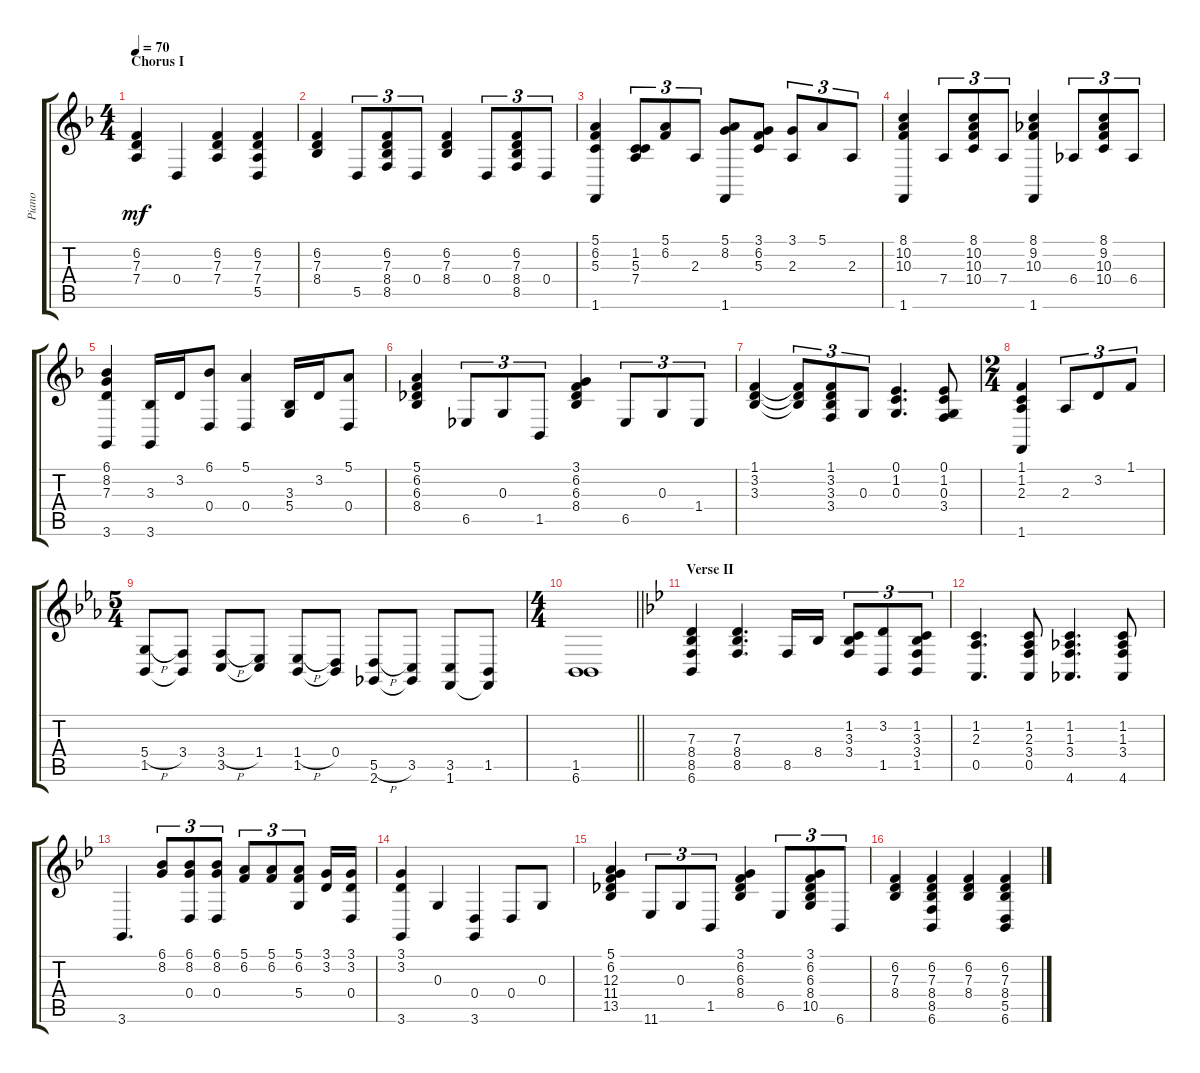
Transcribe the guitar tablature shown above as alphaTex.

\track ("Piano" "Piano") {instrument brightacousticpiano}
\staff {score tabs}
\tuning (E4 B3 G3 D3 A2 E2) {hide}
\ts (4 4)
\section ("" "Chorus I")
\tempo 70
\clef g2
\ks dminor
(6.2 7.3 7.4).4{dy mf} 0.4.4 (6.2 7.3 7.4).4 (6.2 7.3 7.4 5.5).4 |
(6.2 7.3 8.4).4 5.5.8{tu (3 2)} (6.2 7.3 8.4 8.5).8{tu (3 2)} 0.4.8{tu (3 2)} (6.2 7.3 8.4).4 0.4.8{tu (3 2)} (6.2 7.3 8.4 8.5).8{tu (3 2)} 0.4.8{tu (3 2)} |
(5.1 6.2 5.3 1.6).4 (1.2 5.3 7.4).8{tu (3 2)} (5.1 6.2).8{tu (3 2)} 2.3.8{tu (3 2)} (5.1 8.2 1.6).8 (3.1 6.2 5.3).8 (3.1 2.3).8{tu (3 2)} 5.1.8{tu (3 2)} 2.3.8{tu (3 2)} |
(8.1 10.2 10.3 1.6).4 7.4.8{tu (3 2)} (8.1 10.2 10.3 10.4).8{tu (3 2)} 7.4.8{tu (3 2)} (8.1 9.2 10.3 1.6).4 6.4.8{tu (3 2)} (8.1 9.2 10.3 10.4).8{tu (3 2)} 6.4.8{tu (3 2)} |
(6.1 8.2 7.3 3.6).4 (3.3 3.6).16 3.2.16 (6.1 0.4).8 (5.1 0.4).4 (3.3 5.4).16 3.2.16 (5.1 0.4).8 |
(5.1 6.2 6.3 8.4).4 6.5.8{tu (3 2)} 0.3.8{tu (3 2)} 1.5.8{tu (3 2)} (3.1 6.2 6.3 8.4).4 6.5.8{tu (3 2)} 0.3.8{tu (3 2)} 1.4.8{tu (3 2)} |
(1.1 3.2 3.3).4 (1.1{t} 3.2{t} 3.3{t}).8{tu (3 2)} (1.1 3.2 3.3 3.4).8{tu (3 2)} 0.3.8{tu (3 2)} (0.1 1.2 0.3).4{d} (0.1 1.2 0.3 3.4).8 |
\ts (2 4)
(1.1 1.2 2.3 1.6).4 2.3.8{tu (3 2)} 3.2.8{tu (3 2)} 1.1.8{tu (3 2)} |
\ts (5 4)
\ks eb
(5.4{h} 1.5).8 (3.4 1.5{t}).8 (3.4{h} 3.5).8 (1.4 3.5{t}).8 (1.4{h} 1.5).8 (0.4 1.5{t}).8 (5.5{h} 2.6).8 (3.5 2.6{t}).8 (3.5 1.6).8 (1.5 1.6{t}).8 |
\ts (4 4)
\barLineRight lightlight
(1.5 6.6).1 |
\section ("" "Verse II")
\ks bb
(7.3 8.4 8.5 6.6).4 (7.3 8.4 8.5).4{d} 8.5.16 8.4.16 (1.2 3.3 3.4).8{tu (3 2)} (3.2 1.5).8{tu (3 2)} (1.2 3.3 3.4 1.5).8{tu (3 2)} |
(1.2 2.3 0.5).4{d} (1.2 2.3 3.4 0.5).8 (1.2 1.3 3.4 4.6).4{d} (1.2 1.3 3.4 4.6).8 |
3.6.4{d} (6.1 8.2).8{tu (3 2)} (6.1 8.2 0.4).8{tu (3 2)} (6.1 8.2 0.4).8{tu (3 2)} (5.1 6.2).8{tu (3 2)} (5.1 6.2).8{tu (3 2)} (5.1 6.2 5.4).8{tu (3 2)} (3.1 3.2).16 (3.1 3.2 0.4).16 |
(3.1 3.2 3.6).4 0.3.4 (0.4 3.6).4 0.4.8 0.3.8 |
(5.1 6.2 12.3 11.4 13.5).4 11.6.8{tu (3 2)} 0.3.8{tu (3 2)} 1.5.8{tu (3 2)} (3.1 6.2 6.3 8.4).4 6.5.8{tu (3 2)} (3.1 6.2 6.3 8.4 10.5).8{tu (3 2)} 6.6.8{tu (3 2)} |
(6.2 7.3 8.4).4 (6.2 7.3 8.4 8.5 6.6).4 (6.2 7.3 8.4).4 (6.2 7.3 8.4 5.5 6.6).4
